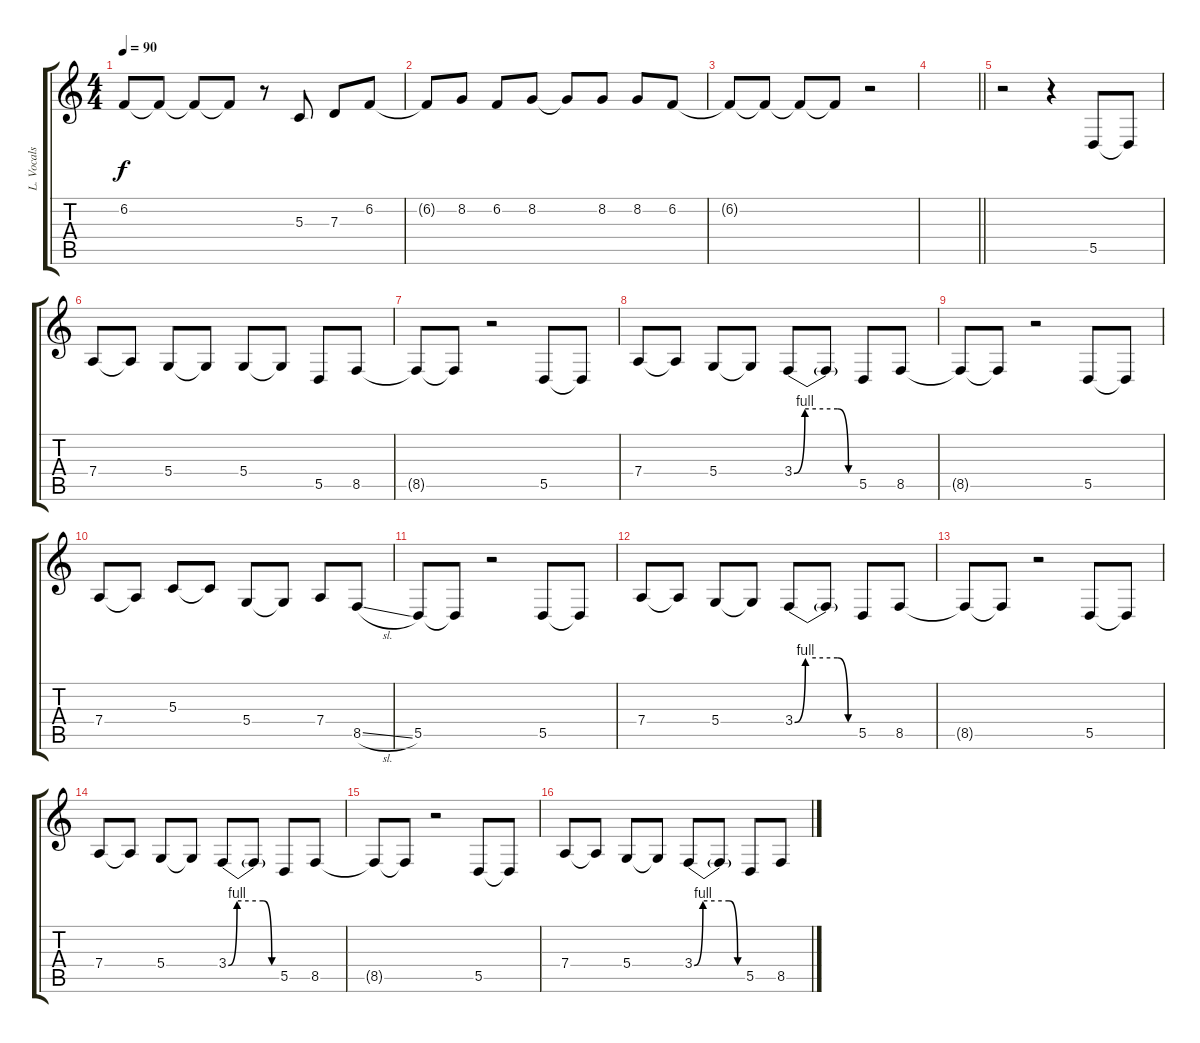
\track ("L. Vocals" "L. Vocals") {instrument whistle}
\staff {score tabs}
\tuning (E4 B3 G3 D3 A2 D2) {hide}
\ts (4 4)
\tempo 90
\clef g2
\ks c
6.2{t}.8{dy f} 6.2{t}.8 6.2{t}.8 6.2{t}.8 r.8 5.3.8 7.3.8 6.2.8 |
6.2{t}.8 8.2.8 6.2.8 8.2.8 8.2{t}.8 8.2.8 8.2.8 6.2.8 |
6.2{t}.8 6.2{t}.8 6.2{t}.8 6.2{t}.8 r.2 |
\barLineRight lightlight
|
\section ("" "")
r.2 r.4 5.5.8 5.5{t}.8 |
7.4.8 7.4{t}.8 5.4.8 5.4{t}.8 5.4.8 5.4{t}.8 5.5.8 8.5.8 |
8.5{t}.8 8.5{t}.8 r.2 5.5.8 5.5{t}.8 |
7.4.8 7.4{t}.8 5.4.8 5.4{t}.8 3.4{be (custom 0 0 10 4 40 4 50 0 60 0)}.8 3.4{t}.8 5.5.8 8.5.8 |
8.5{t}.8 8.5{t}.8 r.2 5.5.8 5.5{t}.8 |
7.4.8 7.4{t}.8 5.3.8 5.3{t}.8 5.4.8 5.4{t}.8 7.4.8 8.5{sl}.8 |
5.5.8 5.5{t}.8 r.2 5.5.8 5.5{t}.8 |
7.4.8 7.4{t}.8 5.4.8 5.4{t}.8 3.4{be (custom 0 0 10 4 40 4 50 0 60 0)}.8 3.4{t}.8 5.5.8 8.5.8 |
8.5{t}.8 8.5{t}.8 r.2 5.5.8 5.5{t}.8 |
7.4.8 7.4{t}.8 5.4.8 5.4{t}.8 3.4{be (custom 0 0 10 4 40 4 50 0 60 0)}.8 3.4{t}.8 5.5.8 8.5.8 |
8.5{t}.8 8.5{t}.8 r.2 5.5.8 5.5{t}.8 |
7.4.8 7.4{t}.8 5.4.8 5.4{t}.8 3.4{be (custom 0 0 10 4 40 4 50 0 60 0)}.8 3.4{t}.8 5.5.8 8.5.8
